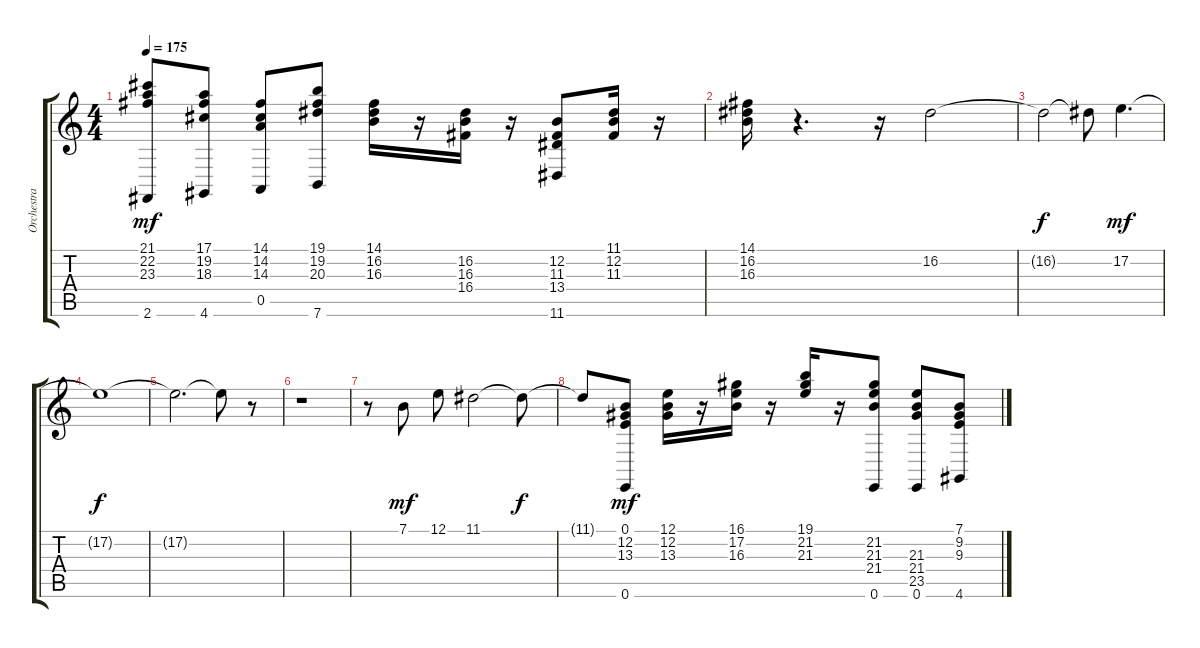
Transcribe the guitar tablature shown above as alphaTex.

\track ("Orchestra" "Orchestra") {instrument stringensemble1}
\staff {score tabs}
\tuning (E4 B3 G3 D3 A2 E2) {hide}
\ts (4 4)
\tempo 175
\clef g2
\ks c
(21.1 22.2 23.3 2.6).8{dy mf} (17.1 19.2 18.3 4.6).8 (14.1 14.2 14.3 0.5).8 (19.1 19.2 20.3 7.6).8 (14.1 16.2 16.3).16 r.16 (16.2 16.3 16.4).16 r.16 (12.2 11.3 13.4 11.6).8 (11.1 12.2 11.3).16 r.16 |
(14.1 16.2 16.3).16 r.4{d} r.16 16.2.2 |
16.2{t}.2{dy f} 16.2{t}.8 17.2.4{d dy mf} |
17.2{t}.1{dy f} |
17.2{t}.2{d} 17.2{t}.8 r.8 |
r.1 |
r.8 7.1.8{dy mf} 12.1.8 11.1.2 11.1{t}.8{dy f} |
11.1{t}.8 (0.1 12.2 13.3 0.6).8{dy mf} (12.1 12.2 13.3).16 r.16 (16.1 17.2 16.3).16 r.16 (19.1 21.2 21.3).16 r.16 (21.2 21.3 21.4 0.6).8 (21.3 21.4 23.5 0.6).8 (7.1 9.2 9.3 4.6).8
